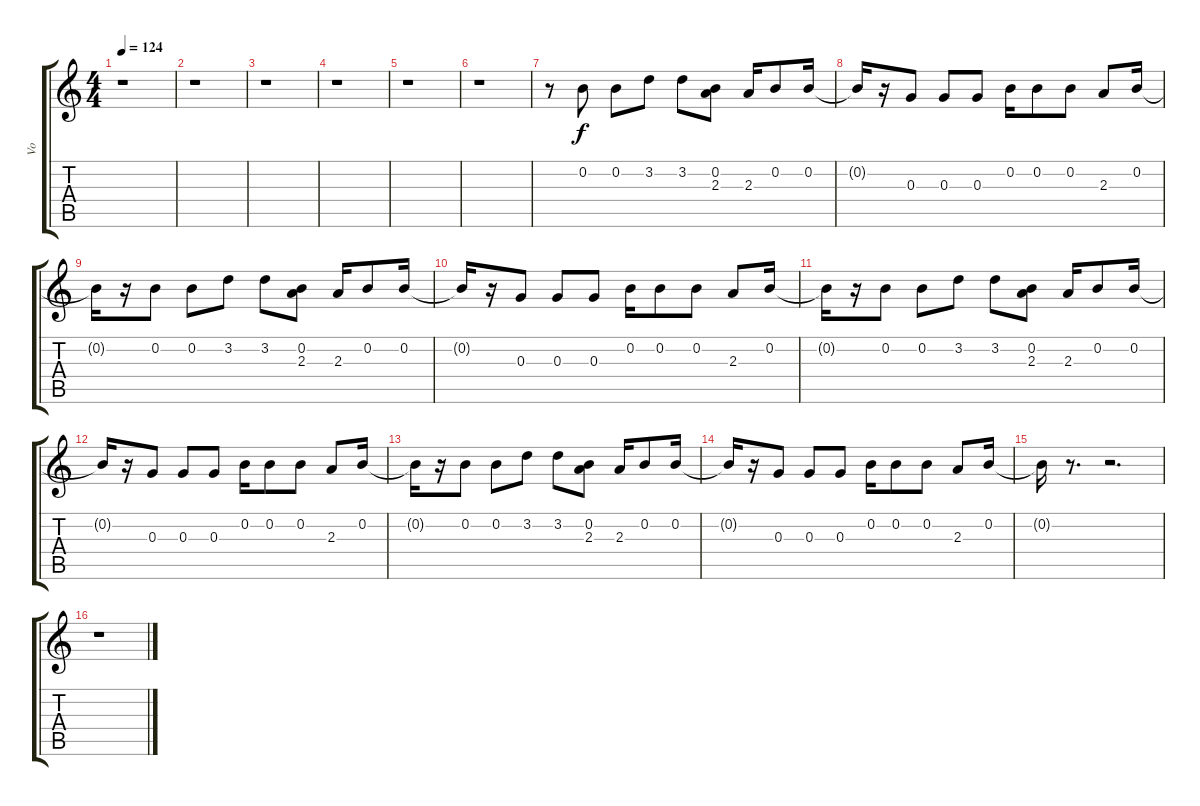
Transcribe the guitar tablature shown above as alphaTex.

\track ("Vo" "Vo") {instrument acousticguitarnylon}
\staff {score tabs}
\tuning (E4 B3 G3 D3 A2 E2) {hide}
\ts (4 4)
\tempo 124
\clef g2
\ks c
r.1{dy f volume 13 instrument acousticguitarnylon} |
r.1 |
r.1 |
r.1 |
r.1 |
r.1 |
r.8 0.2.8 0.2.8 3.2.8 3.2.8 (0.2 2.3).8 2.3.16 0.2.8 0.2.16 |
0.2{t}.16 r.16 0.3.8 0.3.8 0.3.8 0.2.16 0.2.8 0.2.8 2.3.8 0.2.16 |
0.2{t}.16 r.16 0.2.8 0.2.8 3.2.8 3.2.8 (0.2 2.3).8 2.3.16 0.2.8 0.2.16 |
0.2{t}.16 r.16 0.3.8 0.3.8 0.3.8 0.2.16 0.2.8 0.2.8 2.3.8 0.2.16 |
0.2{t}.16 r.16 0.2.8 0.2.8 3.2.8 3.2.8 (0.2 2.3).8 2.3.16 0.2.8 0.2.16 |
0.2{t}.16 r.16 0.3.8 0.3.8 0.3.8 0.2.16 0.2.8 0.2.8 2.3.8 0.2.16 |
0.2{t}.16 r.16 0.2.8 0.2.8 3.2.8 3.2.8 (0.2 2.3).8 2.3.16 0.2.8 0.2.16 |
0.2{t}.16 r.16 0.3.8 0.3.8 0.3.8 0.2.16 0.2.8 0.2.8 2.3.8 0.2.16 |
0.2{t}.16 r.8{d} r.2{d} |
r.1
